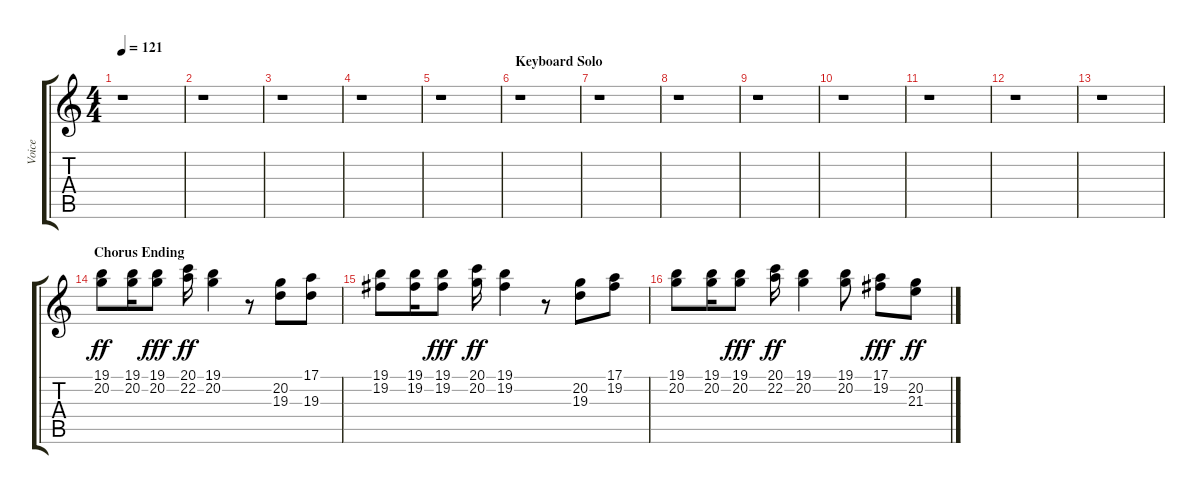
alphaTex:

\track ("Voice" "Voice") {instrument flute}
\staff {score tabs}
\tuning (E4 B3 G3 D3 A2 E2) {hide}
\ts (4 4)
\tempo 121
\clef g2
\ks c
r.1{dy f} |
r.1 |
r.1 |
r.1 |
r.1 |
\section ("" "Keyboard Solo")
r.1 |
r.1 |
r.1 |
r.1 |
r.1 |
r.1 |
r.1 |
r.1 |
\section ("" "Chorus Ending")
(19.1 20.2).8{dy ff} (19.1 20.2).16 (19.1 20.2).8{dy fff} (20.1 22.2).16{dy ff} (19.1 20.2).4 r.8 (20.2 19.3).8 (17.1 19.3).8 |
(19.1 19.2).8 (19.1 19.2).16 (19.1 19.2).8{dy fff} (20.1 20.2).16{dy ff} (19.1 19.2).4 r.8 (20.2 19.3).8 (17.1 19.2).8 |
(19.1 20.2).8 (19.1 20.2).16 (19.1 20.2).8{dy fff} (20.1 22.2).16{dy ff} (19.1 20.2).4 (19.1 20.2).8 (17.1 19.2).8{dy fff} (20.2 21.3).8{dy ff}
